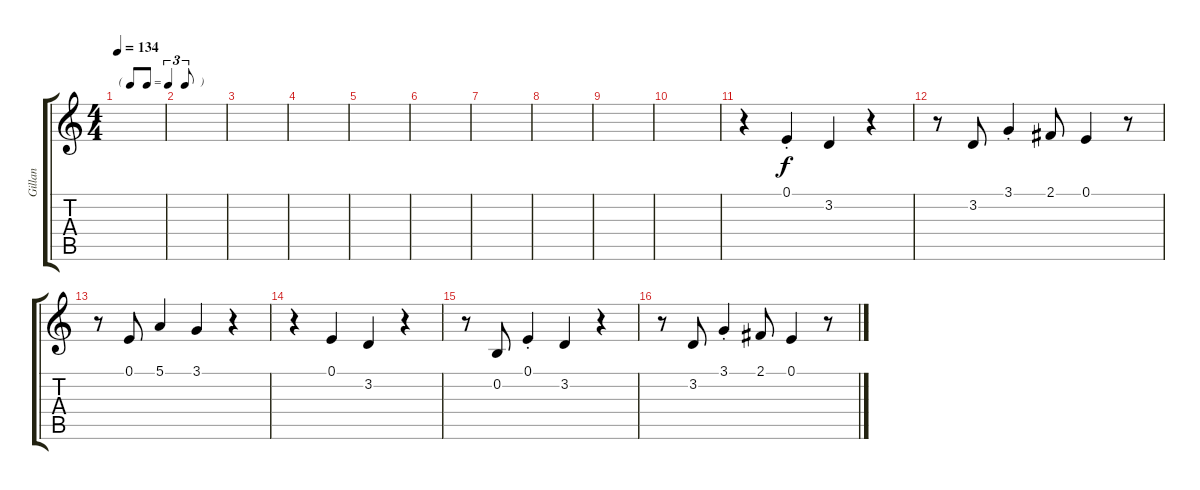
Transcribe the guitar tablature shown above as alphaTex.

\track ("Gillan" "Gillan") {instrument oboe}
\staff {score tabs}
\tuning (E4 B3 G3 D3 A2 E2) {hide}
\ts (4 4)
\tf triplet8th
\tempo 134
\clef g2
\ks c
|
|
|
|
|
|
|
|
|
|
r.4 0.1{st}.4 3.2.4 r.4 |
r.8 3.2.8 3.1{st}.4 2.1.8 0.1.4 r.8 |
r.8 0.1.8 5.1.4 3.1.4 r.4 |
r.4 0.1.4 3.2.4 r.4 |
r.8 0.2.8 0.1{st}.4 3.2.4 r.4 |
r.8 3.2.8 3.1{st}.4 2.1.8 0.1.4 r.8
